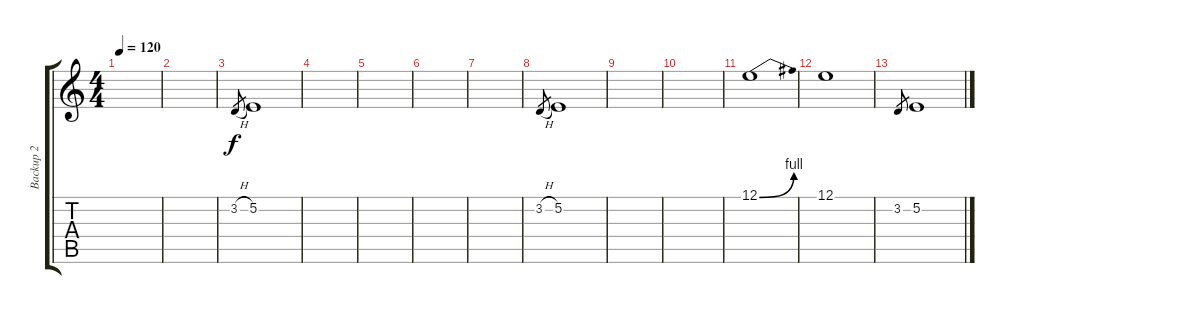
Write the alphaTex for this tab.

\track ("Backup 2" "Backup 2") {instrument voiceoohs}
\staff {score tabs}
\tuning (E4 B3 G3 D3 A2 E2) {hide}
\ts (4 4)
\tempo 120
\clef g2
\ks c
|
|
3.2{h}.8{gr} 5.2.1{volume 14 instrument distortionguitar} |
|
|
|
|
3.2{h}.8{gr} 5.2.1{volume 14 instrument distortionguitar} |
|
|
12.1{be (bend 0 0 60 4)}.1{instrument trumpet} |
12.1.1 |
3.2.8{gr} 5.2.1{volume 0 instrument distortionguitar}
